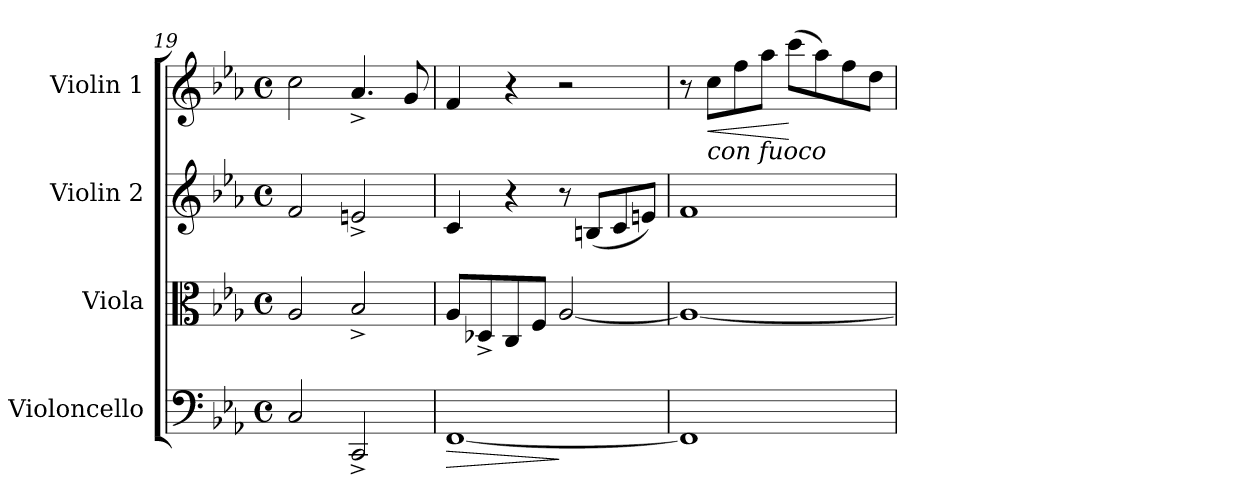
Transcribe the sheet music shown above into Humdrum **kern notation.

**kern	**dynam	**kern	**kern	**kern	**dynam
*part4	*part4	*part3	*part2	*part1	*part1
*staff4	*staff4	*staff3	*staff2	*staff1	*staff1
*I"Violoncello	*	*I"Viola	*I"Violin 2	*I"Violin 1	*
*I'Vc	*	*I'Vla	*I'Vln	*I'Vln	*
*clefF4	*	*clefC3	*clefG2	*clefG2	*
*k[b-e-a-]	*	*k[b-e-a-]	*k[b-e-a-]	*k[b-e-a-]	*
*M4/4	*	*M4/4	*M4/4	*M4/4	*
*met(c)	*	*met(c)	*met(c)	*met(c)	*
=19	=19	=19	=19	=19	=19
2C/	.	2A-/	2f/	2cc\	.
2CC^/	.	2B-^/	2en^>/	4.a-^>/	.
.	.	.	.	8g/	.
=20	=20	=20	=20	=20	=20
!	!LO:HP:b	!	!	!	!
*^	*	*	*	*	*
[1FF	2ryy	>	8A-/L	4c/	4f/	.
.	.	.	8D-X^/	.	.	.
.	.	.	8C/	4r	4r	.
.	.	.	8F/J	.	.	.
.	2ryy	]	[2A-/	8r	2r	.
.	.	.	.	(8Bn/L	.	.
.	.	.	.	8c/	.	.
.	.	.	.	8en/J)	.	.
*v	*v	*	*	*	*	*
!!LO:LB:g=z
=21	=21	=21	=21	=21	=21
1FF]	.	1A-_	1f	8r	.
!	!	!	!	!LO:TX:b:i:t=con fuoco	!
!	!	!	!	!	!LO:HP:b
.	.	.	.	8cc\L	<
.	.	.	.	8ff\	.
.	.	.	.	8aa-\J	.
.	.	.	.	(8ccc\L	[
.	.	.	.	8aa-\)	.
.	.	.	.	8ff\	.
.	.	.	.	8dd\J	.
=	=	=	=	=	=
*-	*-	*-	*-	*-	*-
